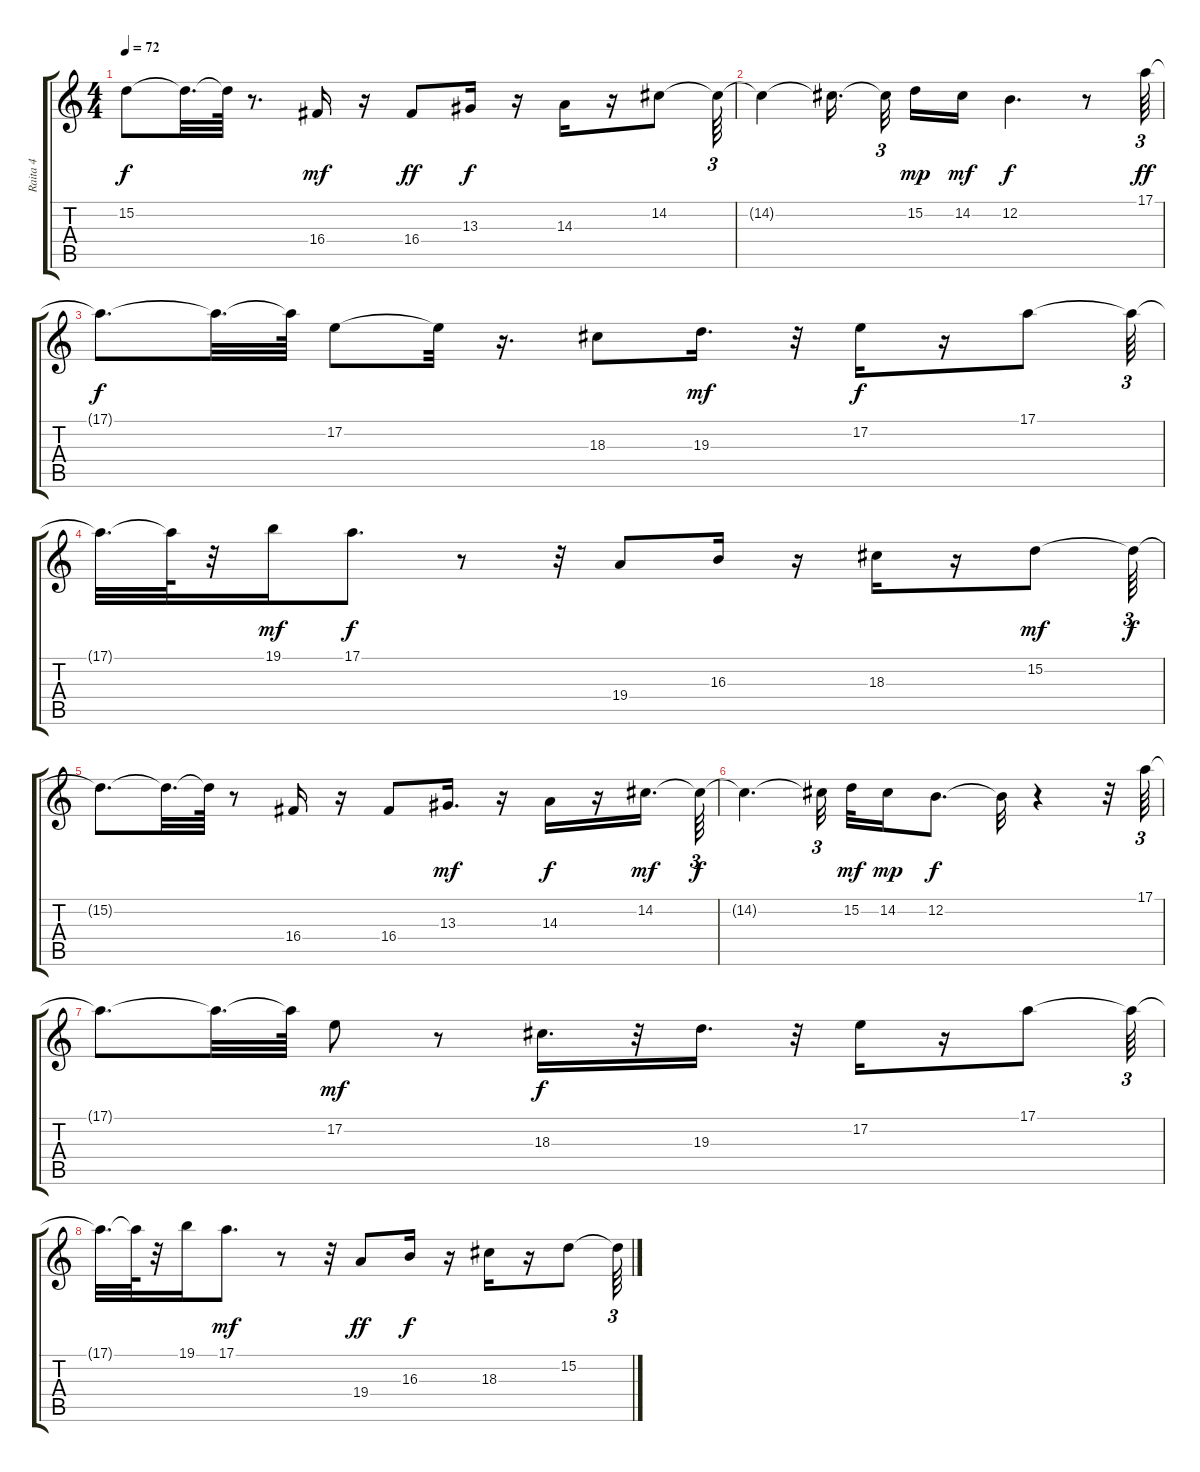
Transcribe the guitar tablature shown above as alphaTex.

\track ("Raita 4" "Raita 4") {instrument lead3calliope}
\staff {score tabs}
\tuning (E4 B3 G3 D3 A2 E2) {hide}
\ts (4 4)
\tempo 72
\clef g2
\ks c
15.2{t}.8{dy f} 15.2{t}.32{d} 15.2{t}.64 r.8{d} 16.4.16{dy mf} r.16 16.4.8{dy ff} 13.3.16{dy f} r.16 14.3.16 r.16 14.2.8 14.2{t}.64{tu (3 2)} |
14.2{t}.4 14.2{t}.16{d beam splitsecondary} 14.2{t}.32{tu (3 2) beam splitsecondary} 15.2.16{dy mp} 14.2.16{dy mf} 12.2.4{d dy f} r.8 17.1.64{tu (3 2) dy ff} |
17.1{t}.8{d dy f} 17.1{t}.32{d} 17.1{t}.64 17.2.8 17.2{t}.32 r.16{d} 18.3.8 19.3.16{d dy mf} r.32 17.2.16{dy f} r.16 17.1.8 17.1{t}.64{tu (3 2)} |
17.1{t}.32{d} 17.1{t}.64 r.32 19.1.16{dy mf} 17.1.8{d dy f} r.8 r.32 19.4.8 16.3.16 r.16 18.3.16 r.16 15.2.8{dy mf} 15.2{t}.64{tu (3 2) dy f} |
15.2{t}.8{d} 15.2{t}.32{d} 15.2{t}.64 r.8 16.4.16 r.16 16.4.8 13.3.16{d dy mf} r.16 14.3.16{dy f} r.16 14.2.16{d dy mf} 14.2{t}.64{tu (3 2) dy f} |
14.2{t}.4{d} 14.2{t}.32{tu (3 2) beam splitsecondary} 15.2.32{dy mf} 14.2.16{dy mp} 12.2.8{d dy f} 12.2{t}.32 r.4 r.32 17.1.64{tu (3 2)} |
17.1{t}.8{d} 17.1{t}.32{d} 17.1{t}.64 17.2.8{dy mf} r.8 18.3.16{d dy f} r.32 19.3.16{d} r.32 17.2.16 r.16 17.1.8 17.1{t}.64{tu (3 2)} |
17.1{t}.32{d} 17.1{t}.64 r.32 19.1.16 17.1.8{d dy mf} r.8 r.32 19.4.8{dy ff} 16.3.16{dy f} r.16 18.3.16 r.16 15.2.8 15.2{t}.64{tu (3 2)}
